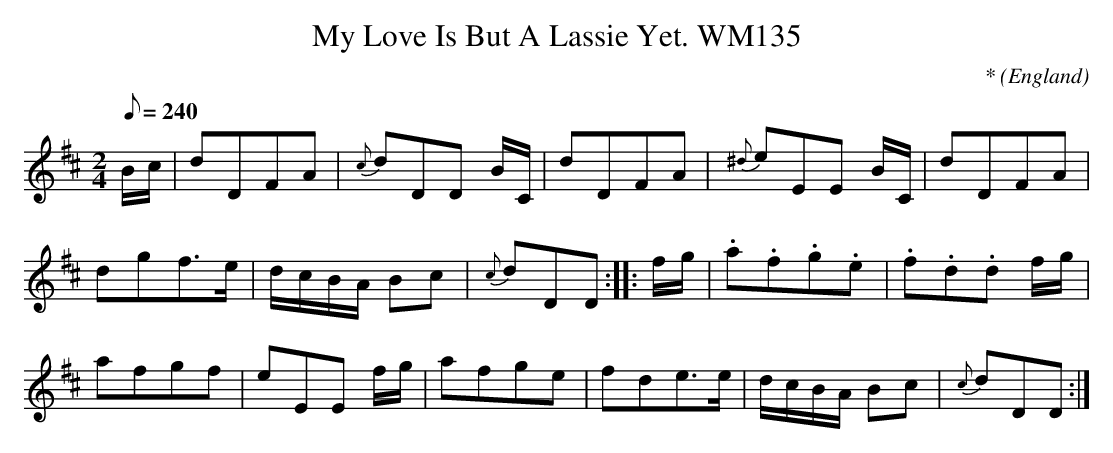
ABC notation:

X:1
T:My Love Is But A Lassie Yet. WM135
M:2/4
L:1/8
Q:240
C:*
O:England
W:
K:D
B/c/|dDFA|{c}dDD B/C/|dDFA|{^d}eEE B/C/|dDFA|!dgf>e|d/c/B/A/ Bc|{c}dDD:|
|:f/g/|.a.f.g.e|.f.d.d f/g/|!afgf|eEE f/g/|afge|fde>e|d/c/B/A/ Bc|{c}dDD
:|]
